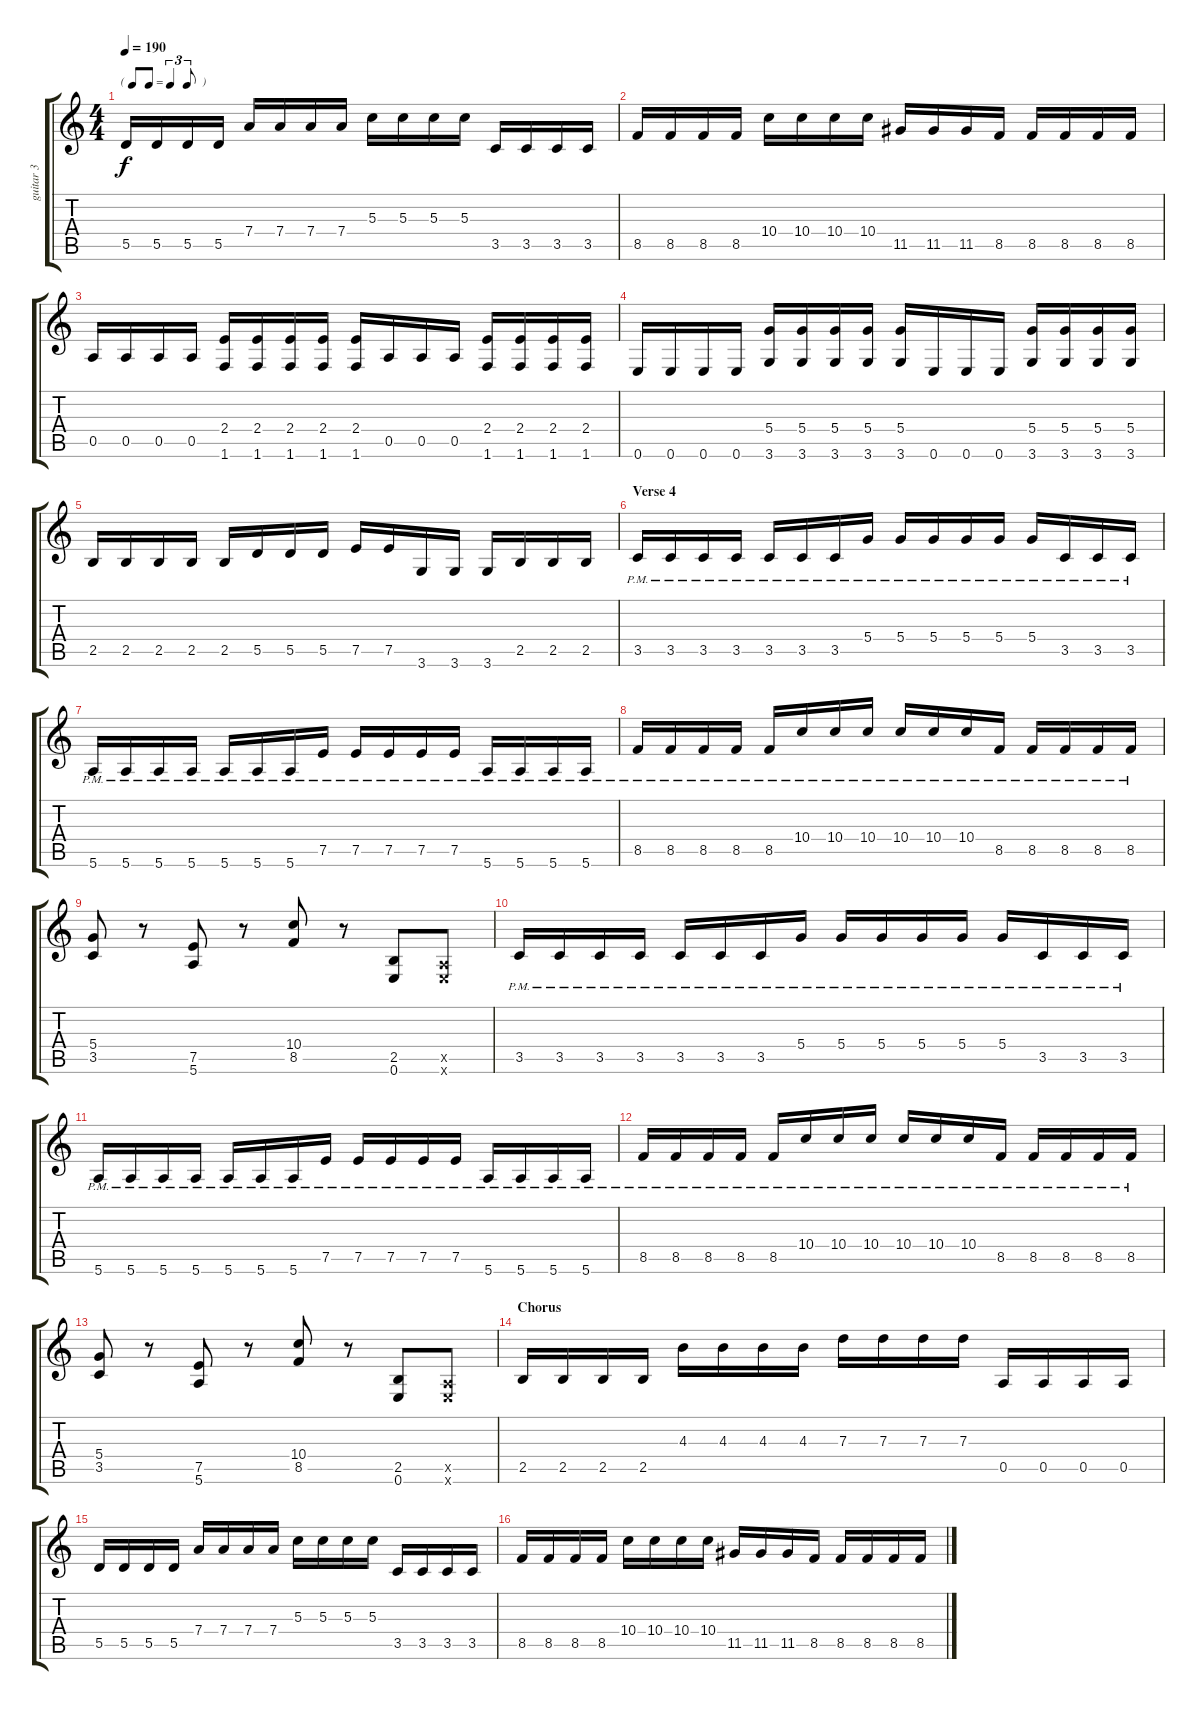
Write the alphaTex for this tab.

\track ("guitar 3" "guitar 3") {instrument distortionguitar}
\staff {score tabs}
\tuning (E4 B3 G3 D3 A2 E2) {hide}
\ts (4 4)
\tf triplet8th
\tempo 190
\clef g2
\ks c
5.5.16{dy f} 5.5.16 5.5.16 5.5.16 7.4.16 7.4.16 7.4.16 7.4.16 5.3.16 5.3.16 5.3.16 5.3.16 3.5.16 3.5.16 3.5.16 3.5.16 |
8.5.16 8.5.16 8.5.16 8.5.16 10.4.16 10.4.16 10.4.16 10.4.16 11.5.16 11.5.16 11.5.16 8.5.16 8.5.16 8.5.16 8.5.16 8.5.16 |
0.5.16 0.5.16 0.5.16 0.5.16 (2.4 1.6).16 (2.4 1.6).16 (2.4 1.6).16 (2.4 1.6).16 (2.4 1.6).16 0.5.16 0.5.16 0.5.16 (2.4 1.6).16 (2.4 1.6).16 (2.4 1.6).16 (2.4 1.6).16 |
0.6.16 0.6.16 0.6.16 0.6.16 (5.4 3.6).16 (5.4 3.6).16 (5.4 3.6).16 (5.4 3.6).16 (5.4 3.6).16 0.6.16 0.6.16 0.6.16 (5.4 3.6).16 (5.4 3.6).16 (5.4 3.6).16 (5.4 3.6).16 |
2.5.16 2.5.16 2.5.16 2.5.16 2.5.16 5.5.16 5.5.16 5.5.16 7.5.16 7.5.16 3.6.16 3.6.16 3.6.16 2.5.16 2.5.16 2.5.16 |
\section ("" "Verse 4")
3.5{pm}.16 3.5{pm}.16 3.5{pm}.16 3.5{pm}.16 3.5{pm}.16 3.5{pm}.16 3.5{pm}.16 5.4{pm}.16 5.4{pm}.16 5.4{pm}.16 5.4{pm}.16 5.4{pm}.16 5.4{pm}.16 3.5{pm}.16 3.5{pm}.16 3.5{pm}.16 |
5.6{pm}.16 5.6{pm}.16 5.6{pm}.16 5.6{pm}.16 5.6{pm}.16 5.6{pm}.16 5.6{pm}.16 7.5{pm}.16 7.5{pm}.16 7.5{pm}.16 7.5{pm}.16 7.5{pm}.16 5.6{pm}.16 5.6{pm}.16 5.6{pm}.16 5.6{pm}.16 |
8.5{pm}.16 8.5{pm}.16 8.5{pm}.16 8.5{pm}.16 8.5{pm}.16 10.4{pm}.16 10.4{pm}.16 10.4{pm}.16 10.4{pm}.16 10.4{pm}.16 10.4{pm}.16 8.5{pm}.16 8.5{pm}.16 8.5{pm}.16 8.5{pm}.16 8.5{pm}.16 |
(5.4 3.5).8 r.8 (7.5 5.6).8 r.8 (10.4 8.5).8 r.8 (2.5 0.6).8 (0.5{x} 0.6{x}).8 |
3.5{pm}.16 3.5{pm}.16 3.5{pm}.16 3.5{pm}.16 3.5{pm}.16 3.5{pm}.16 3.5{pm}.16 5.4{pm}.16 5.4{pm}.16 5.4{pm}.16 5.4{pm}.16 5.4{pm}.16 5.4{pm}.16 3.5{pm}.16 3.5{pm}.16 3.5{pm}.16 |
5.6{pm}.16 5.6{pm}.16 5.6{pm}.16 5.6{pm}.16 5.6{pm}.16 5.6{pm}.16 5.6{pm}.16 7.5{pm}.16 7.5{pm}.16 7.5{pm}.16 7.5{pm}.16 7.5{pm}.16 5.6{pm}.16 5.6{pm}.16 5.6{pm}.16 5.6{pm}.16 |
8.5{pm}.16 8.5{pm}.16 8.5{pm}.16 8.5{pm}.16 8.5{pm}.16 10.4{pm}.16 10.4{pm}.16 10.4{pm}.16 10.4{pm}.16 10.4{pm}.16 10.4{pm}.16 8.5{pm}.16 8.5{pm}.16 8.5{pm}.16 8.5{pm}.16 8.5{pm}.16 |
(5.4 3.5).8 r.8 (7.5 5.6).8 r.8 (10.4 8.5).8 r.8 (2.5 0.6).8 (0.5{x} 0.6{x}).8 |
\section ("" "Chorus")
2.5.16 2.5.16 2.5.16 2.5.16 4.3.16 4.3.16 4.3.16 4.3.16 7.3.16 7.3.16 7.3.16 7.3.16 0.5.16 0.5.16 0.5.16 0.5.16 |
5.5.16 5.5.16 5.5.16 5.5.16 7.4.16 7.4.16 7.4.16 7.4.16 5.3.16 5.3.16 5.3.16 5.3.16 3.5.16 3.5.16 3.5.16 3.5.16 |
8.5.16 8.5.16 8.5.16 8.5.16 10.4.16 10.4.16 10.4.16 10.4.16 11.5.16 11.5.16 11.5.16 8.5.16 8.5.16 8.5.16 8.5.16 8.5.16
